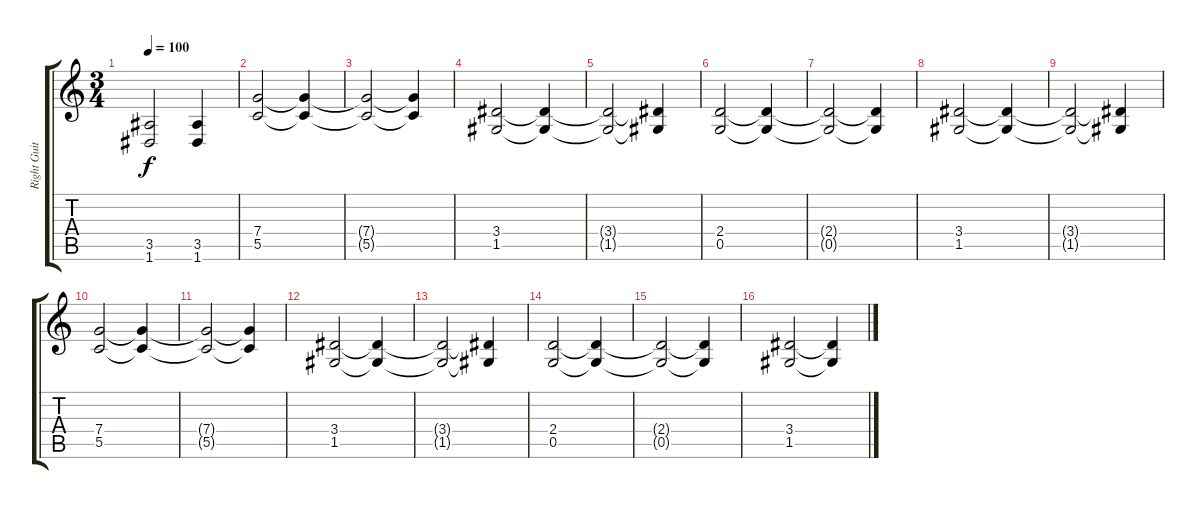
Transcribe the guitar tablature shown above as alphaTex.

\track ("Right Guitar" "Right Guit") {instrument distortionguitar}
\staff {score tabs}
\tuning (D4 A3 F3 C3 G2 D2) {hide}
\ts (3 4)
\tempo 100
\clef g2
\ks c
(3.5 1.6).2{dy f} (3.5 1.6).4 |
(7.4 5.5).2 (7.4{t} 5.5{t}).4 |
(7.4{t} 5.5{t}).2 (7.4{t} 5.5{t}).4 |
(3.4 1.5).2 (3.4{t} 1.5{t}).4 |
(3.4{t} 1.5{t}).2 (3.4{t} 1.5{t}).4 |
(2.4 0.5).2 (2.4{t} 0.5{t}).4 |
(2.4{t} 0.5{t}).2 (2.4{t} 0.5{t}).4 |
(3.4 1.5).2 (3.4{t} 1.5{t}).4 |
(3.4{t} 1.5{t}).2 (3.4{t} 1.5{t}).4 |
(7.4 5.5).2 (7.4{t} 5.5{t}).4 |
(7.4{t} 5.5{t}).2 (7.4{t} 5.5{t}).4 |
(3.4 1.5).2 (3.4{t} 1.5{t}).4 |
(3.4{t} 1.5{t}).2 (3.4{t} 1.5{t}).4 |
(2.4 0.5).2 (2.4{t} 0.5{t}).4 |
(2.4{t} 0.5{t}).2 (2.4{t} 0.5{t}).4 |
(3.4 1.5).2 (3.4{t} 1.5{t}).4
